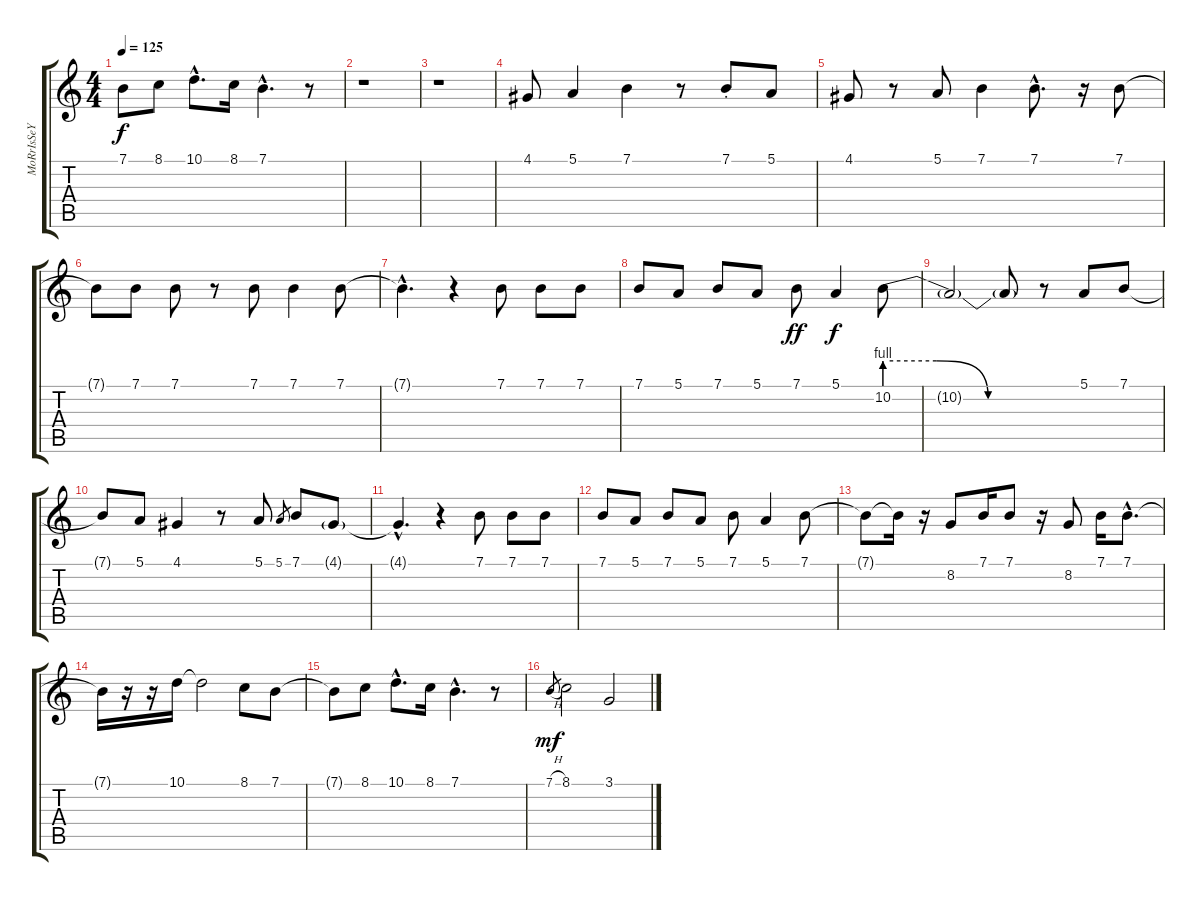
\track ("MoRrIsSeY" "MoRrIsSeY") {instrument flute}
\staff {score tabs}
\tuning (E4 B3 G3 D3 A2 E2) {hide}
\ts (4 4)
\tempo 125
\clef g2
\ks c
7.1{t}.8{dy f} 8.1.8 10.1{hac}.8{d} 8.1.16 7.1{hac}.4{d} r.8 |
r.1 |
r.1 |
4.1.8 5.1.4 7.1.4 r.8 7.1{st}.8 5.1.8 |
4.1.8 r.8 5.1.8 7.1.4 7.1{hac}.8{d} r.16 7.1.8 |
7.1{t}.8 7.1.8 7.1.8 r.8 7.1.8 7.1.4 7.1.8 |
7.1{hac t}.4{d} r.4 7.1.8 7.1.8 7.1.8 |
7.1.8 5.1.8 7.1.8 5.1.8 7.1.8{dy ff} 5.1.4{dy f} 10.2{be (custom 0 4 20 4 40 0 60 0)}.8 |
10.2{t}.2 10.2{t}.8 r.8 5.1.8 7.1.8 |
7.1{t}.8 5.1.8 4.1.4 r.8 5.1.8 5.1.8{gr} 7.1.8 4.1{g}.8 |
4.1{hac t}.4{d} r.4 7.1.8 7.1.8 7.1.8 |
7.1.8 5.1.8 7.1.8 5.1.8 7.1.8 5.1.4 7.1.8 |
7.1{t}.8 7.1{t}.16 r.16 8.2.8 7.1.16 7.1.8 r.16 8.2.8 7.1.16 7.1{hac}.8{d} |
7.1{t}.16 r.16 r.16 10.1.16 10.1{t}.2 8.1.8 7.1.8 |
7.1{t}.8 8.1.8 10.1{hac}.8{d} 8.1.16 7.1{hac}.4{d} r.8 |
7.1{h}.8{gr dy mf} 8.1.2 3.1.2
